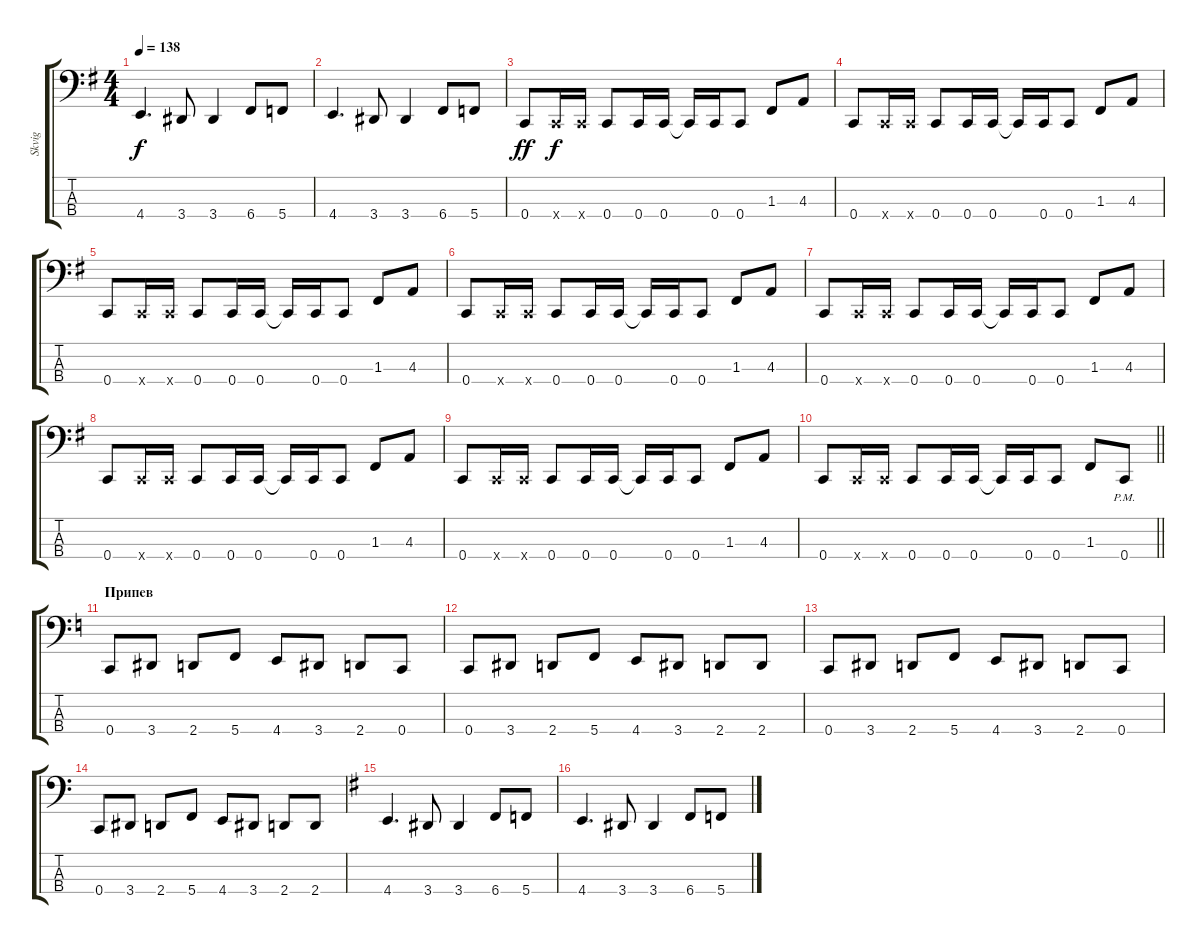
\track ("Skvig" "Skvig") {instrument slapbass1}
\staff {score tabs}
\tuning (Eb2 Bb1 F1 C1) {hide}
\ts (4 4)
\tempo 138
\clef f4
\ks eminor
4.4.4{d dy f} 3.4.8 3.4.4 6.4.8 5.4.8 |
4.4.4{d} 3.4.8 3.4.4 6.4.8 5.4.8 |
0.4.8{dy ff} 0.4{x}.16{dy f} 0.4{x}.16 0.4.8 0.4.16 0.4.16 0.4{t}.16 0.4.16 0.4.8 1.3.8 4.3.8 |
0.4.8 0.4{x}.16 0.4{x}.16 0.4.8 0.4.16 0.4.16 0.4{t}.16 0.4.16 0.4.8 1.3.8 4.3.8 |
0.4.8 0.4{x}.16 0.4{x}.16 0.4.8 0.4.16 0.4.16 0.4{t}.16 0.4.16 0.4.8 1.3.8 4.3.8 |
0.4.8 0.4{x}.16 0.4{x}.16 0.4.8 0.4.16 0.4.16 0.4{t}.16 0.4.16 0.4.8 1.3.8 4.3.8 |
0.4.8 0.4{x}.16 0.4{x}.16 0.4.8 0.4.16 0.4.16 0.4{t}.16 0.4.16 0.4.8 1.3.8 4.3.8 |
0.4.8 0.4{x}.16 0.4{x}.16 0.4.8 0.4.16 0.4.16 0.4{t}.16 0.4.16 0.4.8 1.3.8 4.3.8 |
0.4.8 0.4{x}.16 0.4{x}.16 0.4.8 0.4.16 0.4.16 0.4{t}.16 0.4.16 0.4.8 1.3.8 4.3.8 |
\barLineRight lightlight
0.4.8 0.4{x}.16 0.4{x}.16 0.4.8 0.4.16 0.4.16 0.4{t}.16 0.4.16 0.4.8 1.3.8 0.4{pm}.8 |
\section ("" "Припев")
\ks c
0.4.8 3.4.8 2.4.8 5.4.8 4.4.8 3.4.8 2.4.8 0.4.8 |
0.4.8 3.4.8 2.4.8 5.4.8 4.4.8 3.4.8 2.4.8 2.4.8 |
0.4.8 3.4.8 2.4.8 5.4.8 4.4.8 3.4.8 2.4.8 0.4.8 |
0.4.8 3.4.8 2.4.8 5.4.8 4.4.8 3.4.8 2.4.8 2.4.8 |
\ks eminor
4.4.4{d} 3.4.8 3.4.4 6.4.8 5.4.8 |
4.4.4{d} 3.4.8 3.4.4 6.4.8 5.4.8
